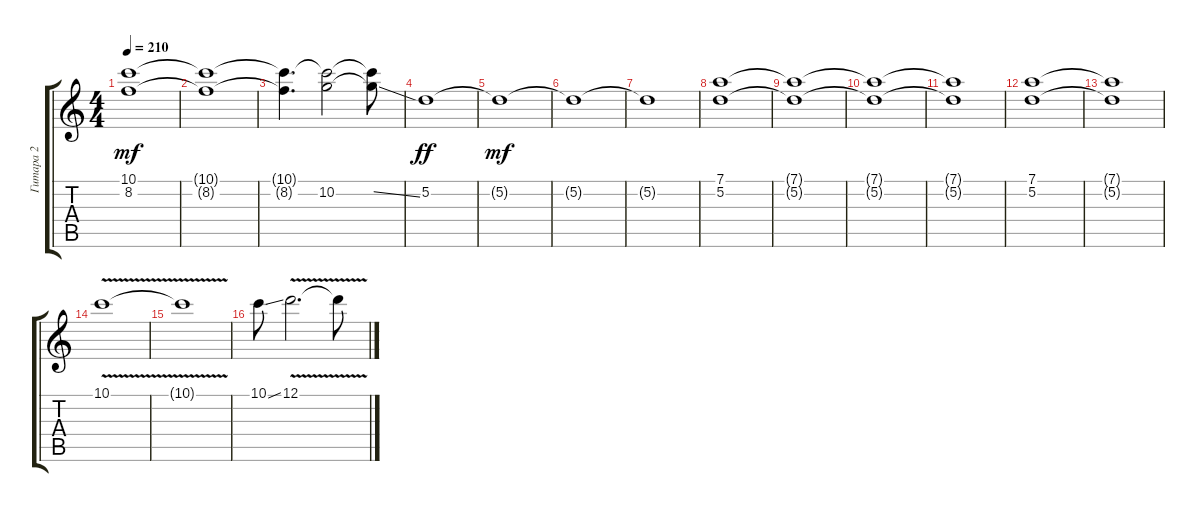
\track ("Гитара 2" "Гитара 2") {instrument overdrivenguitar}
\staff {score tabs}
\tuning (D4 A3 F3 C3 G2 C2) {hide}
\ts (4 4)
\tempo 210
\clef g2
\ks c
(10.1{t} 8.2{t}).1{dy mf} |
(10.1{t} 8.2{t}).1 |
(10.1{t} 8.2{t}).4{d} (10.1{t} 10.2).2 (10.1{t} 10.2{ss t}).8 |
5.2.1{dy ff} |
5.2{t}.1{dy mf} |
5.2{t}.1 |
5.2{t}.1 |
(7.1 5.2).1 |
(7.1{t} 5.2{t}).1 |
(7.1{t} 5.2{t}).1 |
(7.1{t} 5.2{t}).1 |
(7.1 5.2).1 |
(7.1{t} 5.2{t}).1 |
10.1{v}.1 |
10.1{t}.1 |
10.1{ss}.8 12.1{v}.2{d} 12.1{t}.8
